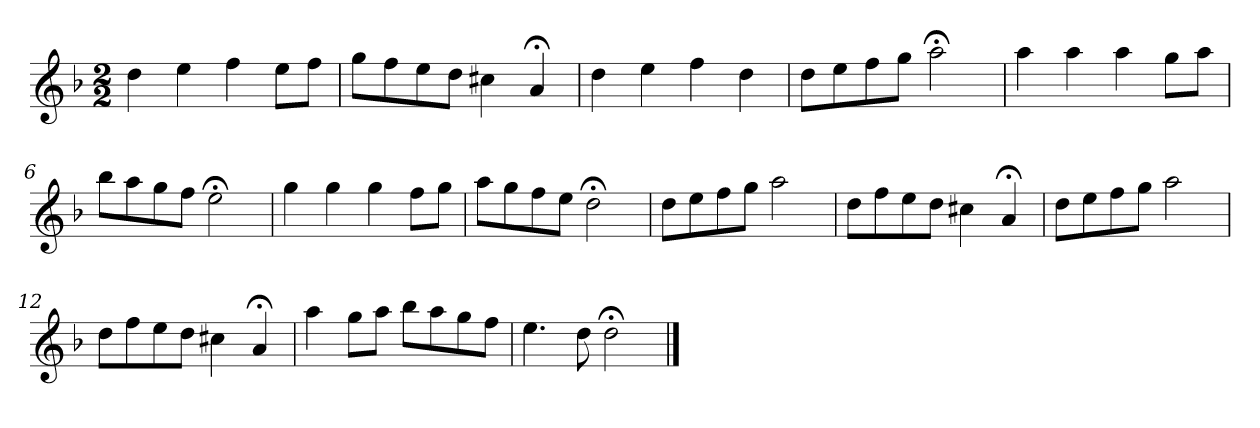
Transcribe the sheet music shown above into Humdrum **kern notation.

**kern
*part1
*staff1
*k[b-]
*d:
*M2/2
*MM120
=1
4dd
4ee
4ff
8eeL
8ffJ
=2
8ggL
8ff
8ee
8ddJ
4cc#X
4a;<
=3
4dd
4ee
4ff
4dd
=4
8ddL
8ee
8ff
8ggJ
2aa;<
=5
4aa
4aa
4aa
8ggL
8aaJ
=6
8bb-L
8aa
8gg
8ffJ
2ee;<
=7
4gg
4gg
4gg
8ffL
8ggJ
=8
8aaL
8gg
8ff
8eeJ
2dd;<;
=9
8ddL
8ee
8ff
8ggJ
2aa
=10
8ddL
8ff
8ee
8ddJ
4cc#X
4a;<
=11
8ddL
8ee
8ff
8ggJ
2aa
=12
8ddL
8ff
8ee
8ddJ
4cc#X
4a;<
=13
4aa
8ggL
8aaJ
8bb-L
8aa
8gg
8ffJ
=14
4.ee
8dd
2dd;<
==
*-
